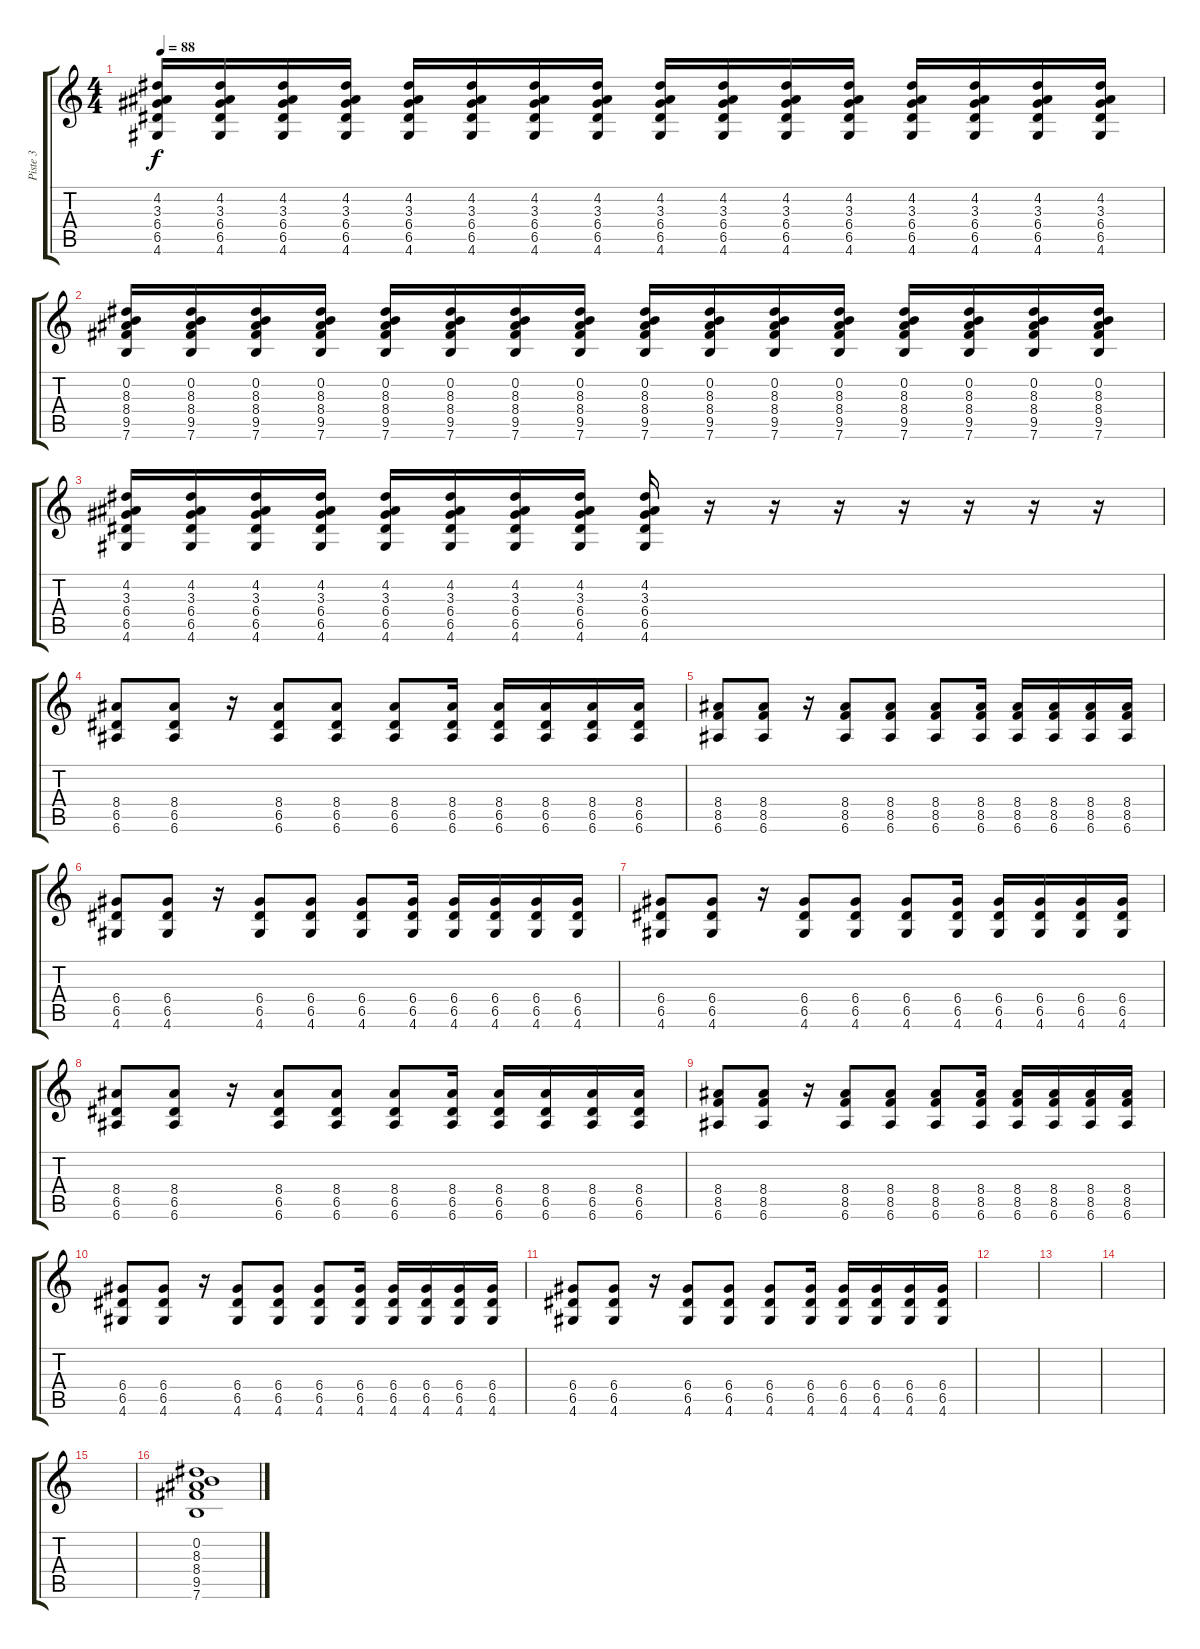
\track ("Piste 3" "Piste 3") {instrument electricguitarclean}
\staff {score tabs}
\tuning (E4 B3 G3 D3 A2 E2) {hide}
\ts (4 4)
\tempo 88
\clef g2
\ks c
(4.2 3.3 6.4 6.5 4.6).16{dy f} (4.2 3.3 6.4 6.5 4.6).16 (4.2 3.3 6.4 6.5 4.6).16 (4.2 3.3 6.4 6.5 4.6).16 (4.2 3.3 6.4 6.5 4.6).16 (4.2 3.3 6.4 6.5 4.6).16 (4.2 3.3 6.4 6.5 4.6).16 (4.2 3.3 6.4 6.5 4.6).16 (4.2 3.3 6.4 6.5 4.6).16 (4.2 3.3 6.4 6.5 4.6).16 (4.2 3.3 6.4 6.5 4.6).16 (4.2 3.3 6.4 6.5 4.6).16 (4.2 3.3 6.4 6.5 4.6).16 (4.2 3.3 6.4 6.5 4.6).16 (4.2 3.3 6.4 6.5 4.6).16 (4.2 3.3 6.4 6.5 4.6).16 |
(0.2 8.3 8.4 9.5 7.6).16 (0.2 8.3 8.4 9.5 7.6).16 (0.2 8.3 8.4 9.5 7.6).16 (0.2 8.3 8.4 9.5 7.6).16 (0.2 8.3 8.4 9.5 7.6).16 (0.2 8.3 8.4 9.5 7.6).16 (0.2 8.3 8.4 9.5 7.6).16 (0.2 8.3 8.4 9.5 7.6).16 (0.2 8.3 8.4 9.5 7.6).16 (0.2 8.3 8.4 9.5 7.6).16 (0.2 8.3 8.4 9.5 7.6).16 (0.2 8.3 8.4 9.5 7.6).16 (0.2 8.3 8.4 9.5 7.6).16 (0.2 8.3 8.4 9.5 7.6).16 (0.2 8.3 8.4 9.5 7.6).16 (0.2 8.3 8.4 9.5 7.6).16 |
(4.2 3.3 6.4 6.5 4.6).16 (4.2 3.3 6.4 6.5 4.6).16 (4.2 3.3 6.4 6.5 4.6).16 (4.2 3.3 6.4 6.5 4.6).16 (4.2 3.3 6.4 6.5 4.6).16 (4.2 3.3 6.4 6.5 4.6).16 (4.2 3.3 6.4 6.5 4.6).16 (4.2 3.3 6.4 6.5 4.6).16 (4.2 3.3 6.4 6.5 4.6).16 r.16 r.16 r.16 r.16 r.16 r.16 r.16 |
(8.4 6.5 6.6).8 (8.4 6.5 6.6).8 r.16 (8.4 6.5 6.6).8 (8.4 6.5 6.6).8 (8.4 6.5 6.6).8 (8.4 6.5 6.6).16 (8.4 6.5 6.6).16 (8.4 6.5 6.6).16 (8.4 6.5 6.6).16 (8.4 6.5 6.6).16 |
(8.4 8.5 6.6).8 (8.4 8.5 6.6).8 r.16 (8.4 8.5 6.6).8 (8.4 8.5 6.6).8 (8.4 8.5 6.6).8 (8.4 8.5 6.6).16 (8.4 8.5 6.6).16 (8.4 8.5 6.6).16 (8.4 8.5 6.6).16 (8.4 8.5 6.6).16 |
(6.4 6.5 4.6).8 (6.4 6.5 4.6).8 r.16 (6.4 6.5 4.6).8 (6.4 6.5 4.6).8 (6.4 6.5 4.6).8 (6.4 6.5 4.6).16 (6.4 6.5 4.6).16 (6.4 6.5 4.6).16 (6.4 6.5 4.6).16 (6.4 6.5 4.6).16 |
(6.4 6.5 4.6).8 (6.4 6.5 4.6).8 r.16 (6.4 6.5 4.6).8 (6.4 6.5 4.6).8 (6.4 6.5 4.6).8 (6.4 6.5 4.6).16 (6.4 6.5 4.6).16 (6.4 6.5 4.6).16 (6.4 6.5 4.6).16 (6.4 6.5 4.6).16 |
(8.4 6.5 6.6).8 (8.4 6.5 6.6).8 r.16 (8.4 6.5 6.6).8 (8.4 6.5 6.6).8 (8.4 6.5 6.6).8 (8.4 6.5 6.6).16 (8.4 6.5 6.6).16 (8.4 6.5 6.6).16 (8.4 6.5 6.6).16 (8.4 6.5 6.6).16 |
(8.4 8.5 6.6).8 (8.4 8.5 6.6).8 r.16 (8.4 8.5 6.6).8 (8.4 8.5 6.6).8 (8.4 8.5 6.6).8 (8.4 8.5 6.6).16 (8.4 8.5 6.6).16 (8.4 8.5 6.6).16 (8.4 8.5 6.6).16 (8.4 8.5 6.6).16 |
(6.4 6.5 4.6).8 (6.4 6.5 4.6).8 r.16 (6.4 6.5 4.6).8 (6.4 6.5 4.6).8 (6.4 6.5 4.6).8 (6.4 6.5 4.6).16 (6.4 6.5 4.6).16 (6.4 6.5 4.6).16 (6.4 6.5 4.6).16 (6.4 6.5 4.6).16 |
(6.4 6.5 4.6).8 (6.4 6.5 4.6).8 r.16 (6.4 6.5 4.6).8 (6.4 6.5 4.6).8 (6.4 6.5 4.6).8 (6.4 6.5 4.6).16 (6.4 6.5 4.6).16 (6.4 6.5 4.6).16 (6.4 6.5 4.6).16 (6.4 6.5 4.6).16 |
|
|
|
|
(0.2 8.3 8.4 9.5 7.6).1
